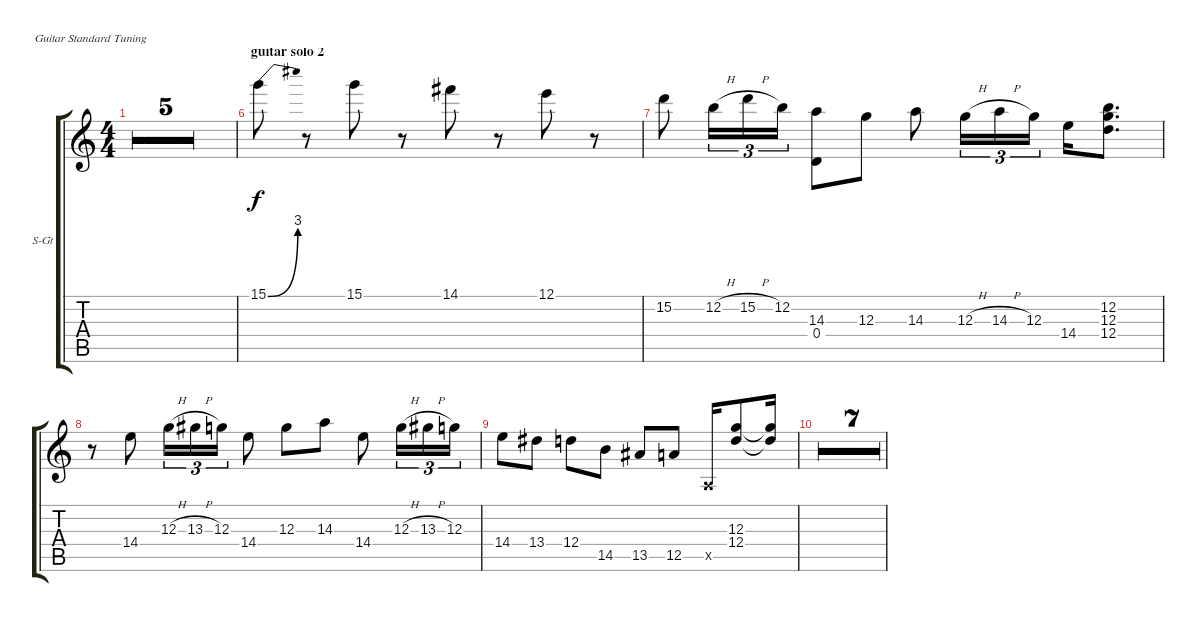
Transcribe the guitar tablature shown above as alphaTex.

\bracketExtendMode groupsimilarinstruments
\firstSystemTrackNameOrientation horizontal
\otherSystemsTrackNameOrientation horizontal
\track ("acoustic guitar" "S-Gt") {multiBarRest instrument acousticguitarsteel}
\staff {score tabs}
\tuning (E4 B3 G3 D3 A2 E2)
\ts (4 4)
\tempo 132
\clef g2
\ks c
r.1{dy f} |
r.1 |
r.1 |
r.1 |
r.1 |
\section ("" "guitar solo 2")
15.1{be (bend 0 0 60 12)}.8 r.8 15.1.8 r.8 14.1.8 r.8 12.1.8 r.8 |
15.2.8 12.2{h}.16{tu (3 2)} 15.2{h}.16{tu (3 2)} 12.2.16{tu (3 2)} (14.3 0.4).8 12.3.8 14.3.8 12.3{h}.16{tu (3 2)} 14.3{h}.16{tu (3 2)} 12.3.16{tu (3 2)} 14.4.16 (12.2 12.3 12.4).8{d} |
r.8 14.4.8{txt " "} 12.3{h}.16{tu (3 2)} 13.3{h}.16{tu (3 2)} 12.3.16{tu (3 2)} 14.4.8 12.3.8 14.3.8 14.4.8 12.3{h}.16{tu (3 2)} 13.3{h}.16{tu (3 2)} 12.3.16{tu (3 2)} |
14.4.8 13.4.8 12.4.8 14.5.8 13.5.8 12.5.8 0.5{x}.16 (12.3 12.4).8 (12.3{t} 12.4{t}).16 |
r.1 |
r.1 |
r.1 |
r.1 |
r.1 |
r.1 |
r.1
